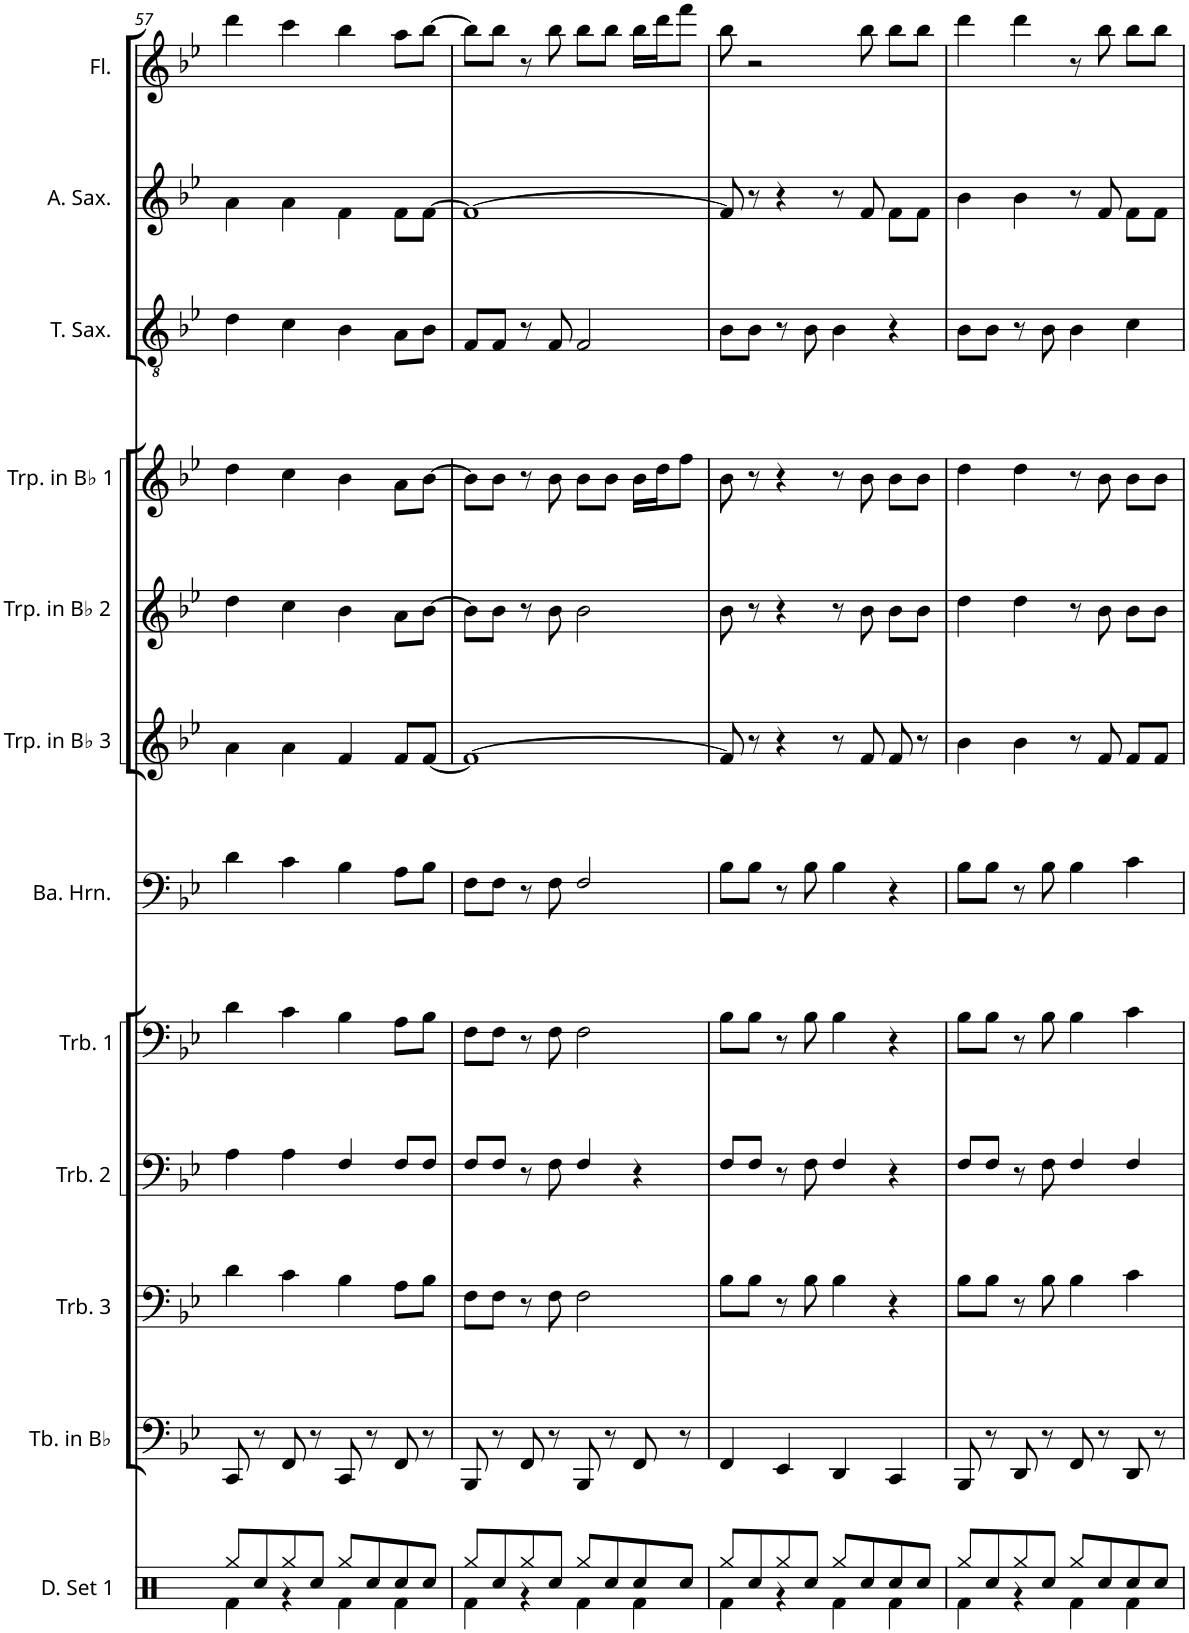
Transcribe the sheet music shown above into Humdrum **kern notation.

**kern	**kern	**kern	**kern	**kern	**kern	**kern	**kern	**kern	**kern	**kern	**kern
*part12	*part11	*part10	*part9	*part8	*part7	*part6	*part5	*part4	*part3	*part2	*part1
*staff12	*staff11	*staff10	*staff9	*staff8	*staff7	*staff6	*staff5	*staff4	*staff3	*staff2	*staff1
*I"Drumset 1	*I"Tuba in Bb	*I"Trombone 3	*I"Trombone 2	*I"Trombone 1	*I"Bariton-hoorn	*I"Trompet in Bb 3	*I"Trompet in Bb 2	*I"Trompet in Bb 1	*I"Tenor-saxofoon	*I"Alt-saxofoon	*I"Dwarsfluit
*I'D. Set 1	*I'Tb. in Bb	*I'Trb. 3	*I'Trb. 2	*I'Trb. 1	*I'Ba. Hrn.	*I'Trp. in Bb 3	*I'Trp. in Bb 2	*I'Trp. in Bb 1	*I'T. Sax.	*I'A. Sax.	*
!!LO:PB:g=z
*clefX	*clefF4	*clefF4	*clefF4	*clefF4	*clefF4	*clefG2	*clefG2	*clefG2	*clefGv2	*clefG2	*clefG2
*	*	*	*	*	*Trd4c7	*Trd1c2	*Trd1c2	*Trd1c2	*Trd8c14	*Trd5c9	*
*k[]	*k[b-e-]	*k[b-e-]	*k[b-e-]	*k[b-e-]	*k[b-e-]	*k[b-e-]	*k[b-e-]	*k[b-e-]	*k[b-e-]	*k[b-e-]	*k[b-e-]
*M4/4	*M4/4	*M4/4	*M4/4	*M4/4	*M4/4	*M4/4	*M4/4	*M4/4	*M4/4	*M4/4	*M4/4
=57	=57	=57	=57	=57	=57	=57	=57	=57	=57	=57	=57
*^	*	*	*	*	*	*	*	*	*	*	*
8Rgg/L	4Rf\	8CC/	4d\	4A\	4d\	4d\	4a\	4dd\	4dd\	4d\	4a\	4ddd\
8Rcc/	.	8r	.	.	.	.	.	.	.	.	.	.
8Rgg/	4r	8FF/	4c\	4A\	4c\	4c\	4a\	4cc\	4cc\	4c\	4a\	4ccc\
8Rcc/J	.	8r	.	.	.	.	.	.	.	.	.	.
8Rgg/L	4Rf\	8CC/	4B-\	4F/	4B-\	4B-\	4f/	4b-\	4b-\	4B-\	4f\	4bb-\
8Rcc/	.	8r	.	.	.	.	.	.	.	.	.	.
8Rcc/	4Rf\	8FF/	8A\L	8F/L	8A\L	8A\L	8f/L	8a\L	8a\L	8A\L	8f\L	8aa\L
8Rcc/J	.	8r	8B-\J	8F/J	8B-\J	8B-\J	[8f/J	[8b-\J	[8b-\J	8B-\J	[8f\J	[8bb-\J
=58	=58	=58	=58	=58	=58	=58	=58	=58	=58	=58	=58	=58
8Rgg/L	4Rf\	8BBB-/	8F\L	8F/L	8F\L	8F\L	1f_	8b-\L]	8b-\L]	8F/L	1f_	8bb-\L]
8Rcc/	.	8r	8F\J	8F/J	8F\J	8F\J	.	8b-\J	8b-\J	8F/J	.	8bb-\J
8Rgg/	4r	8FF/	8r	8r	8r	8r	.	8r	8r	8r	.	8r
8Rcc/J	.	8r	8F\	8F\	8F\	8F\	.	8b-\	8b-\	8F/	.	8bb-\
8Rgg/L	4Rf\	8BBB-/	2F\	4F/	2F\	2F/	.	2b-\	8b-\L	2F/	.	8bb-\L
8Rcc/	.	8r	.	.	.	.	.	.	8b-\J	.	.	8bb-\J
8Rcc/	4Rf\	8FF/	.	4r	.	.	.	.	16b-\LL	.	.	16bb-\LL
.	.	.	.	.	.	.	.	.	16dd\J	.	.	16ddd\J
8Rcc/J	.	8r	.	.	.	.	.	.	8ff\J	.	.	8fff\J
=59	=59	=59	=59	=59	=59	=59	=59	=59	=59	=59	=59	=59
8Rgg/L	4Rf\	4FF/	8B-\L	8F/L	8B-\L	8B-\L	8f/]	8b-\	8b-\	8B-\L	8f/]	8bb-\
8Rcc/	.	.	8B-\J	8F/J	8B-\J	8B-\J	8r	8r	8r	8B-\J	8r	2r
8Rgg/	4r	4EE-/	8r	8r	8r	8r	4r	4r	4r	8r	4r	.
8Rcc/J	.	.	8B-\	8F\	8B-\	8B-\	.	.	.	8B-\	.	.
8Rgg/L	4Rf\	4DD/	4B-\	4F/	4B-\	4B-\	8r	8r	8r	4B-\	8r	.
8Rcc/	.	.	.	.	.	.	8f/	8b-\	8b-\	.	8f/	8bb-\
8Rcc/	4Rf\	4CC/	4r	4r	4r	4r	8f/	8b-\L	8b-\L	4r	8f\L	8bb-\L
8Rcc/J	.	.	.	.	.	.	8r	8b-\J	8b-\J	.	8f\J	8bb-\J
=60	=60	=60	=60	=60	=60	=60	=60	=60	=60	=60	=60	=60
8Rgg/L	4Rf\	8BBB-/	8B-\L	8F/L	8B-\L	8B-\L	4b-\	4dd\	4dd\	8B-\L	4b-\	4ddd\
8Rcc/	.	8r	8B-\J	8F/J	8B-\J	8B-\J	.	.	.	8B-\J	.	.
8Rgg/	4r	8DD/	8r	8r	8r	8r	4b-\	4dd\	4dd\	8r	4b-\	4ddd\
8Rcc/J	.	8r	8B-\	8F\	8B-\	8B-\	.	.	.	8B-\	.	.
8Rgg/L	4Rf\	8FF/	4B-\	4F/	4B-\	4B-\	8r	8r	8r	4B-\	8r	8r
8Rcc/	.	8r	.	.	.	.	8f/	8b-\	8b-\	.	8f/	8bb-\
8Rcc/	4Rf\	8DD/	4c\	4F/	4c\	4c\	8f/L	8b-\L	8b-\L	4c\	8f\L	8bb-\L
8Rcc/J	.	8r	.	.	.	.	8f/J	8b-\J	8b-\J	.	8f\J	8bb-\J
*v	*v	*	*	*	*	*	*	*	*	*	*	*
=	=	=	=	=	=	=	=	=	=	=	=
*-	*-	*-	*-	*-	*-	*-	*-	*-	*-	*-	*-
